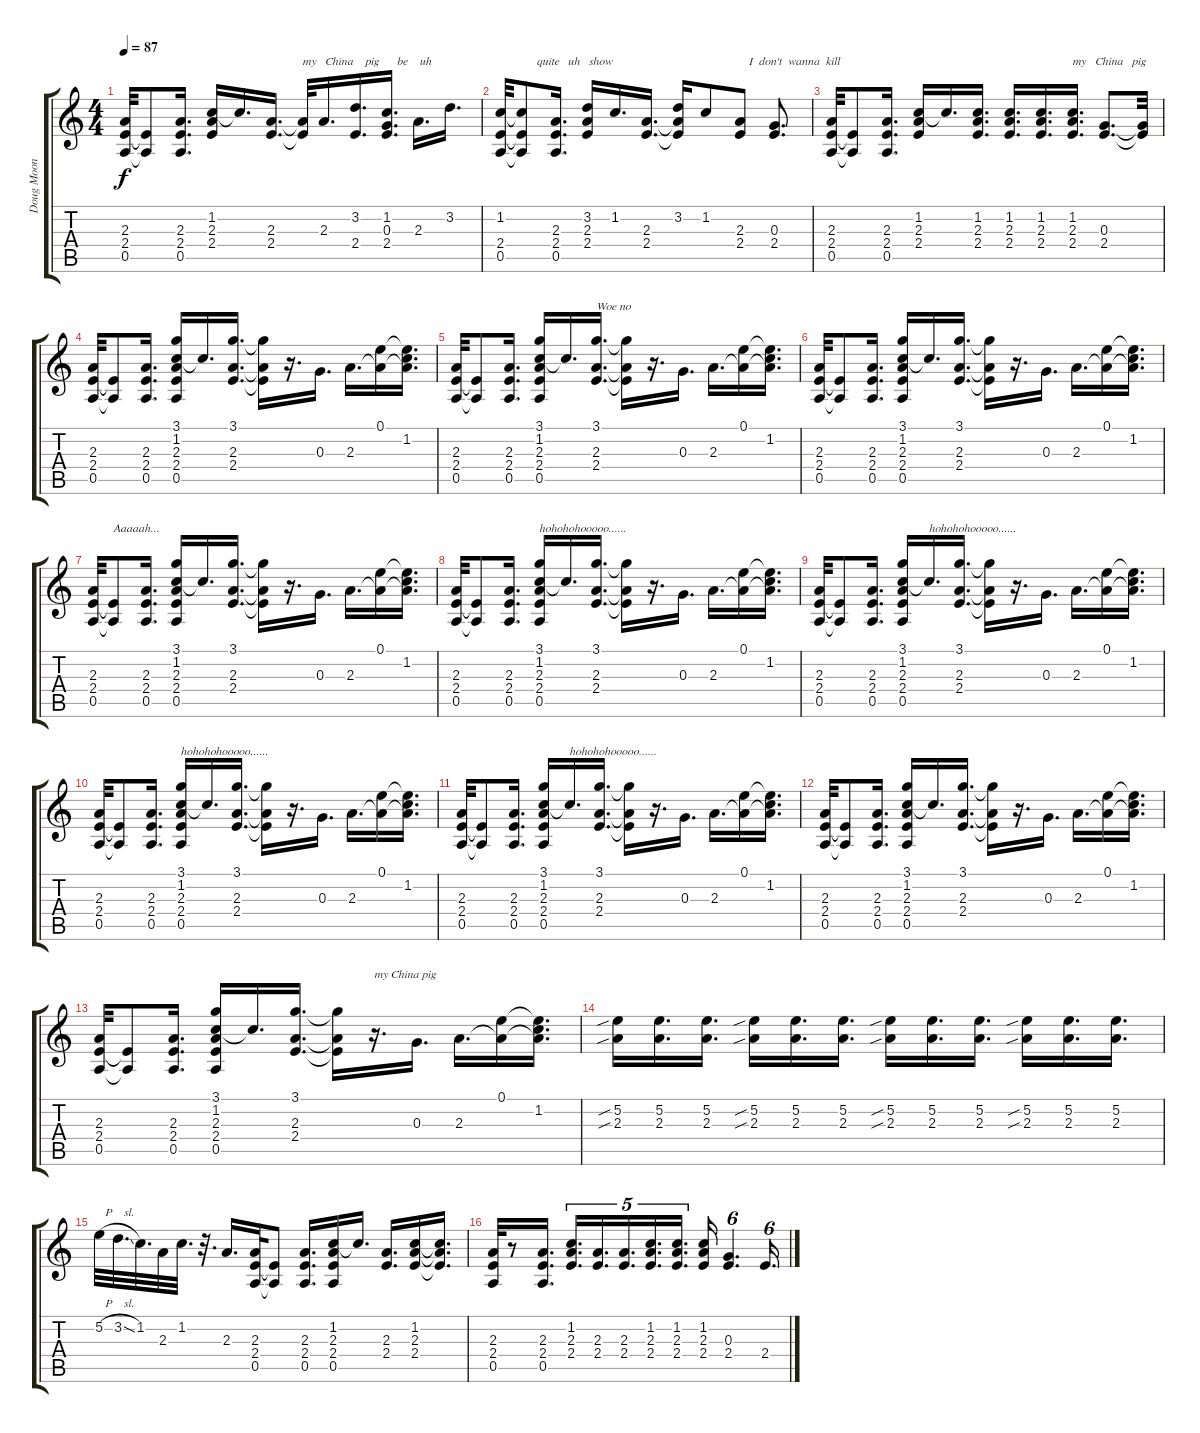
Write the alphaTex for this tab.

\track ("Doug Moon" "Doug Moon") {instrument acousticguitarsteel}
\staff {score tabs}
\tuning (E4 B3 G3 D3 A2 E2) {hide}
\ts (4 4)
\tempo 87
\clef g2
\ks c
(2.3 2.4 0.5).32{dy f} (2.4{t} 0.5{t}).8 (2.3 2.4 0.5).16{d} (1.2 2.3 2.4).16 1.2{t}.16{d} (2.3 2.4).16{d} (2.3{t} 2.4{t}).32{txt "my   China    pig      be    uh"} 2.3.16{d} (3.2 2.4).16{d} (1.2 0.3 2.4).16{d} 2.3.16{d} 3.2.16{d txt "                             quite   uh   show"} |
(1.2 2.4 0.5).32 (1.2{t} 2.4{t} 0.5{t}).8 (2.3 2.4 0.5).16{d} (3.2 2.3 2.4).16 1.2.16{d} (2.3 2.4).16{d} (3.2 2.3{t} 2.4{t}).16 1.2.8 (2.3 2.4).8{txt "   I  don't  wanna  kill"} (0.3 2.4).8{d} |
(2.3 2.4 0.5).32 (2.4{t} 0.5{t}).8 (2.3 2.4 0.5).16{d} (1.2 2.3 2.4).16 1.2{t}.16{d} (1.2 2.3 2.4).16{d} (1.2 2.3 2.4).16{d} (1.2 2.3 2.4).16{d} (1.2 2.3 2.4).16{d txt "my   China   pig"} (0.3 2.4).8{d} (0.3{t} 2.4{t}).32 |
(2.3 2.4 0.5).32 (2.4{t} 0.5{t}).8 (2.3 2.4 0.5).16{d} (3.1 1.2 2.3 2.4 0.5).16 1.2{t}.16{d} (3.1 2.3 2.4).16{d} (3.1{t} 2.3{t} 2.4{t}).16 r.16{d} 0.3.16{d} 2.3.16{d} (0.1 2.3{t}).16 (0.1{t} 1.2 2.3{t}).16{d} |
(2.3 2.4 0.5).32 (2.4{t} 0.5{t}).8 (2.3 2.4 0.5).16{d} (3.1 1.2 2.3 2.4 0.5).16 1.2{t}.16{d} (3.1 2.3 2.4).16{d txt "Woe no"} (3.1{t} 2.3{t} 2.4{t}).16 r.16{d} 0.3.16{d} 2.3.16{d} (0.1 2.3{t}).16 (0.1{t} 1.2 2.3{t}).16{d} |
(2.3 2.4 0.5).32 (2.4{t} 0.5{t}).8 (2.3 2.4 0.5).16{d} (3.1 1.2 2.3 2.4 0.5).16 1.2{t}.16{d} (3.1 2.3 2.4).16{d} (3.1{t} 2.3{t} 2.4{t}).16 r.16{d} 0.3.16{d} 2.3.16{d} (0.1 2.3{t}).16 (0.1{t} 1.2 2.3{t}).16{d} |
(2.3 2.4 0.5).32 (2.4{t} 0.5{t}).8{txt "Aaaaah..."} (2.3 2.4 0.5).16{d} (3.1 1.2 2.3 2.4 0.5).16 1.2{t}.16{d} (3.1 2.3 2.4).16{d} (3.1{t} 2.3{t} 2.4{t}).16 r.16{d} 0.3.16{d} 2.3.16{d} (0.1 2.3{t}).16 (0.1{t} 1.2 2.3{t}).16{d} |
(2.3 2.4 0.5).32 (2.4{t} 0.5{t}).8 (2.3 2.4 0.5).16{d} (3.1 1.2 2.3 2.4 0.5).16{txt "hohohohooooo......"} 1.2{t}.16{d} (3.1 2.3 2.4).16{d} (3.1{t} 2.3{t} 2.4{t}).16 r.16{d} 0.3.16{d} 2.3.16{d} (0.1 2.3{t}).16 (0.1{t} 1.2 2.3{t}).16{d} |
(2.3 2.4 0.5).32 (2.4{t} 0.5{t}).8 (2.3 2.4 0.5).16{d} (3.1 1.2 2.3 2.4 0.5).16 1.2{t}.16{d txt "hohohohooooo......"} (3.1 2.3 2.4).16{d} (3.1{t} 2.3{t} 2.4{t}).16 r.16{d} 0.3.16{d} 2.3.16{d} (0.1 2.3{t}).16 (0.1{t} 1.2 2.3{t}).16{d} |
(2.3 2.4 0.5).32 (2.4{t} 0.5{t}).8 (2.3 2.4 0.5).16{d} (3.1 1.2 2.3 2.4 0.5).16{txt "hohohohooooo......"} 1.2{t}.16{d} (3.1 2.3 2.4).16{d} (3.1{t} 2.3{t} 2.4{t}).16 r.16{d} 0.3.16{d} 2.3.16{d} (0.1 2.3{t}).16 (0.1{t} 1.2 2.3{t}).16{d} |
(2.3 2.4 0.5).32 (2.4{t} 0.5{t}).8 (2.3 2.4 0.5).16{d} (3.1 1.2 2.3 2.4 0.5).16 1.2{t}.16{d txt "hohohohooooo......"} (3.1 2.3 2.4).16{d} (3.1{t} 2.3{t} 2.4{t}).16 r.16{d} 0.3.16{d} 2.3.16{d} (0.1 2.3{t}).16 (0.1{t} 1.2 2.3{t}).16{d} |
(2.3 2.4 0.5).32 (2.4{t} 0.5{t}).8 (2.3 2.4 0.5).16{d} (3.1 1.2 2.3 2.4 0.5).16 1.2{t}.16{d} (3.1 2.3 2.4).16{d} (3.1{t} 2.3{t} 2.4{t}).16 r.16{d} 0.3.16{d} 2.3.16{d} (0.1 2.3{t}).16 (0.1{t} 1.2 2.3{t}).16{d} |
(2.3 2.4 0.5).32 (2.4{t} 0.5{t}).8 (2.3 2.4 0.5).16{d} (3.1 1.2 2.3 2.4 0.5).16 1.2{t}.16{d} (3.1 2.3 2.4).16{d} (3.1{t} 2.3{t} 2.4{t}).16 r.16{d txt "my China pig"} 0.3.16{d} 2.3.16{d} (0.1 2.3{t}).16 (0.1{t} 1.2 2.3{t}).16{d} |
(5.2{sib} 2.3{sib}).16 (5.2 2.3).16{d} (5.2 2.3).16{d} (5.2{sib} 2.3{sib}).16 (5.2 2.3).16{d} (5.2 2.3).16{d} (5.2{sib} 2.3{sib}).16 (5.2 2.3).16{d} (5.2 2.3).16{d} (5.2{sib} 2.3{sib}).16 (5.2 2.3).16{d} (5.2 2.3).16{d} |
5.2{h}.32 3.2{sl}.32{d} 1.2.32{d} 2.3.32 1.2.32{d} r.32{d} 2.3.16{d} (2.3 2.4 0.5).32 (2.4{t} 0.5{t}).8 (2.3 2.4 0.5).16{d} (1.2 2.3 2.4 0.5).16 1.2{t}.16{d} (2.3 2.4).16{d} (1.2 2.3 2.4).16 (1.2{t} 2.3{t} 2.4{t}).16{d} |
(2.3 2.4 0.5).32 r.8 (2.3 2.4 0.5).16{d} (1.2 2.3 2.4).16{d tu (5 4)} (2.3 2.4).16{d tu (5 4)} (2.3 2.4).16{d tu (5 4)} (1.2 2.3 2.4).16{d tu (5 4)} (1.2 2.3 2.4).16{d tu (5 4)} (1.2 2.3 2.4).16 (0.3 2.4).4{d tu (6 4)} 2.4.16{d tu (6 4)}
